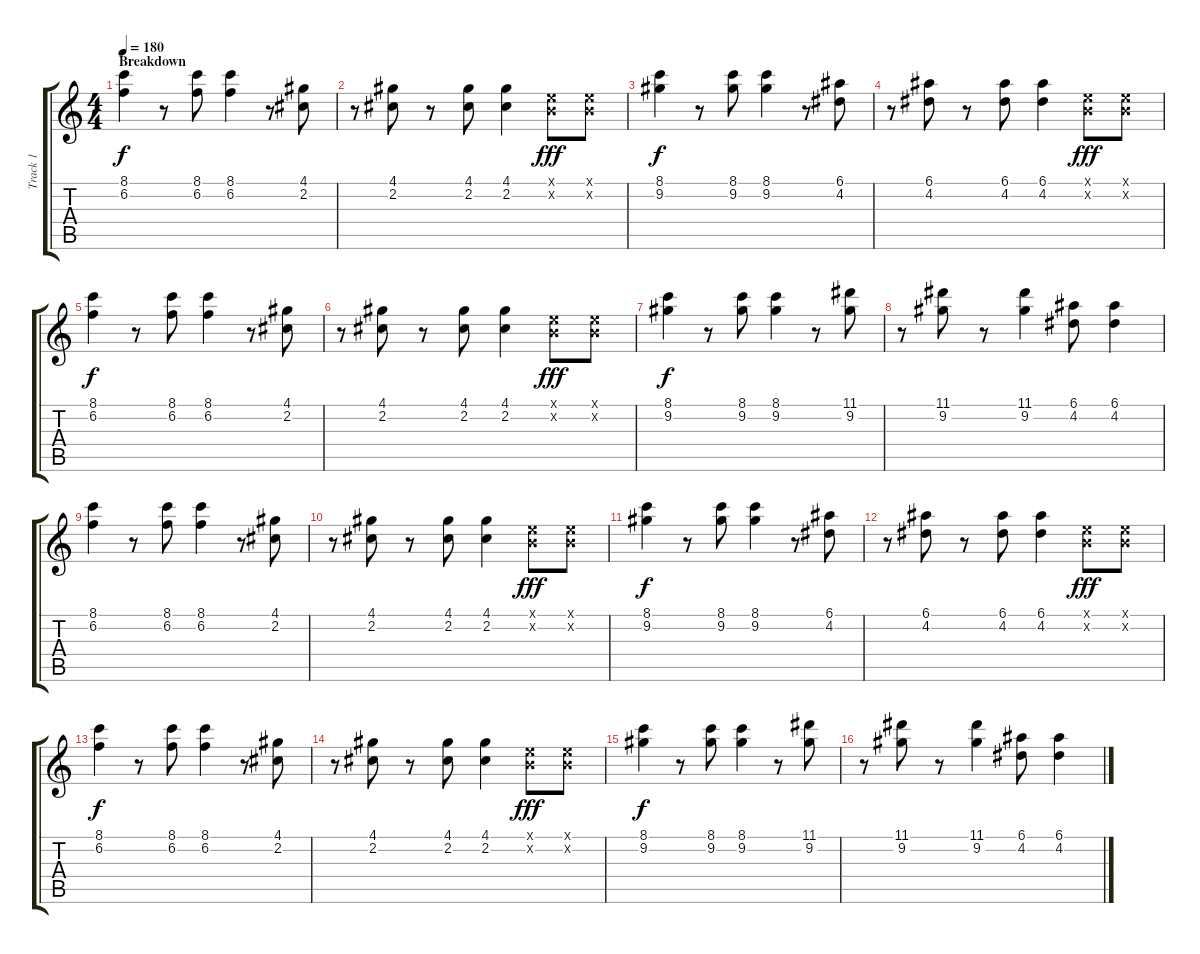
\track ("Track 1" "Track 1") {instrument distortionguitar}
\staff {score tabs}
\tuning (E4 B3 G3 D3 A2 E2) {hide}
\ts (4 4)
\section ("" "Breakdown")
\tempo 180
\clef g2
\ks c
(8.1 6.2).4{dy f} r.8 (8.1 6.2).8 (8.1 6.2).4 r.8 (4.1 2.2).8 |
r.8 (4.1 2.2).8 r.8 (4.1 2.2).8 (4.1 2.2).4 (0.1{x} 0.2{x}).8{dy fff} (0.1{x} 0.2{x}).8 |
(8.1 9.2).4{dy f} r.8 (8.1 9.2).8 (8.1 9.2).4 r.8 (6.1 4.2).8 |
r.8 (6.1 4.2).8 r.8 (6.1 4.2).8 (6.1 4.2).4 (0.1{x} 0.2{x}).8{dy fff} (0.1{x} 0.2{x}).8 |
(8.1 6.2).4{dy f} r.8 (8.1 6.2).8 (8.1 6.2).4 r.8 (4.1 2.2).8 |
r.8 (4.1 2.2).8 r.8 (4.1 2.2).8 (4.1 2.2).4 (0.1{x} 0.2{x}).8{dy fff} (0.1{x} 0.2{x}).8 |
(8.1 9.2).4{dy f} r.8 (8.1 9.2).8 (8.1 9.2).4 r.8 (11.1 9.2).8 |
r.8 (11.1 9.2).8 r.8 (11.1 9.2).4 (6.1 4.2).8 (6.1 4.2).4 |
(8.1 6.2).4 r.8 (8.1 6.2).8 (8.1 6.2).4 r.8 (4.1 2.2).8 |
r.8 (4.1 2.2).8 r.8 (4.1 2.2).8 (4.1 2.2).4 (0.1{x} 0.2{x}).8{dy fff} (0.1{x} 0.2{x}).8 |
(8.1 9.2).4{dy f} r.8 (8.1 9.2).8 (8.1 9.2).4 r.8 (6.1 4.2).8 |
r.8 (6.1 4.2).8 r.8 (6.1 4.2).8 (6.1 4.2).4 (0.1{x} 0.2{x}).8{dy fff} (0.1{x} 0.2{x}).8 |
(8.1 6.2).4{dy f} r.8 (8.1 6.2).8 (8.1 6.2).4 r.8 (4.1 2.2).8 |
r.8 (4.1 2.2).8 r.8 (4.1 2.2).8 (4.1 2.2).4 (0.1{x} 0.2{x}).8{dy fff} (0.1{x} 0.2{x}).8 |
(8.1 9.2).4{dy f} r.8 (8.1 9.2).8 (8.1 9.2).4 r.8 (11.1 9.2).8 |
r.8 (11.1 9.2).8 r.8 (11.1 9.2).4 (6.1 4.2).8 (6.1 4.2).4
